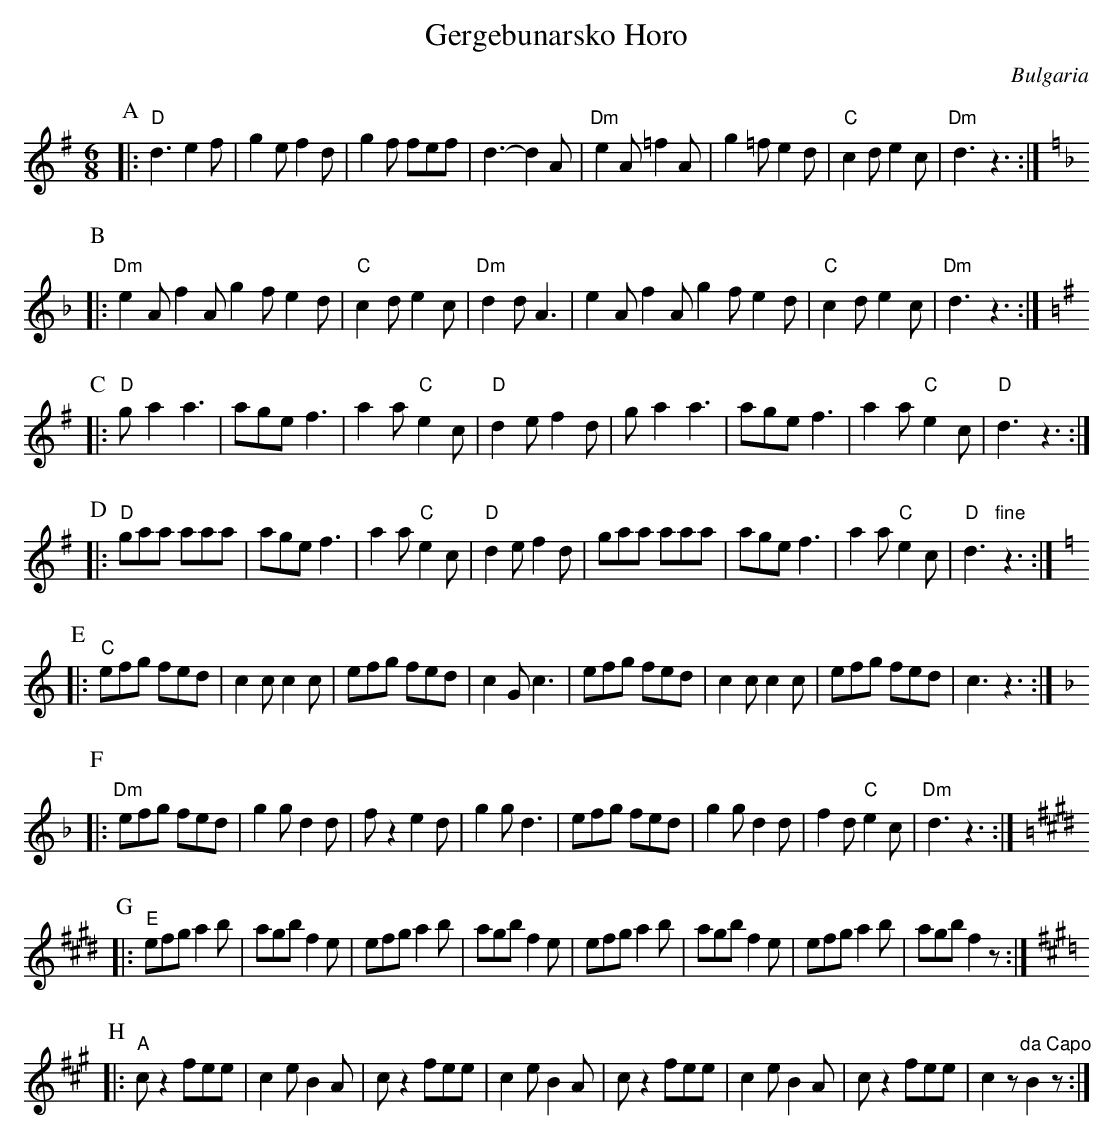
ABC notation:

X:1
T:Gergebunarsko Horo
O:Bulgaria
M:6/8
L:1/8
K:DMix
P:A
|: "D"d3 e2f | g2e f2d | g2f fef | d3- d2A | "Dm"e2A =f2A | g2=f e2d | "C"c2d e2c | "Dm"d3 z3 :| [K:Dm]
P:B
|: "Dm"e2A f2A g2f e2d | "C"c2d e2c | "Dm"d2d A3 | e2A f2A g2f e2d | "C"c2d e2c | "Dm"d3 z3 :| [K:DMix]
P:C
|: "D"g-a2 a3 | age f3 | a2a "C"e2c | "D"d2e f2d | g-a2 a3 | age f3 | a2a "C"e2c | "D"d3 z3 :|
P:D
|: "D"gaa aaa | age f3 | a2a "C"e2c | "D"d2e f2d | gaa aaa | age f3 | a2a "C"e2c | "D"d3 "fine"z3 :| [K:C]
P:E
|: "C"efg fed | c2c c2c | efg fed | c2G c3 | efg fed | c2c c2c | efg fed | c3 z3 :| [K:Dm]
P:F
|: "Dm"efg fed | g2g d2d | fz2 e2d | g2g d3 | efg fed | g2g d2d | f2d "C"e2c | "Dm"d3 z3 :| [K:E]
P:G
|: "E"efg a2b | agb f2e | efg a2b | agb f2e | efg a2b | agb f2e | efg a2b | agb f2z :| [K:A]
P:H
|: "A"cz2 fee | c2e B2A | cz2 fee | c2e B2A | cz2 fee | c2e B2A | cz2 fee | c2z "da Capo"B2z :|
